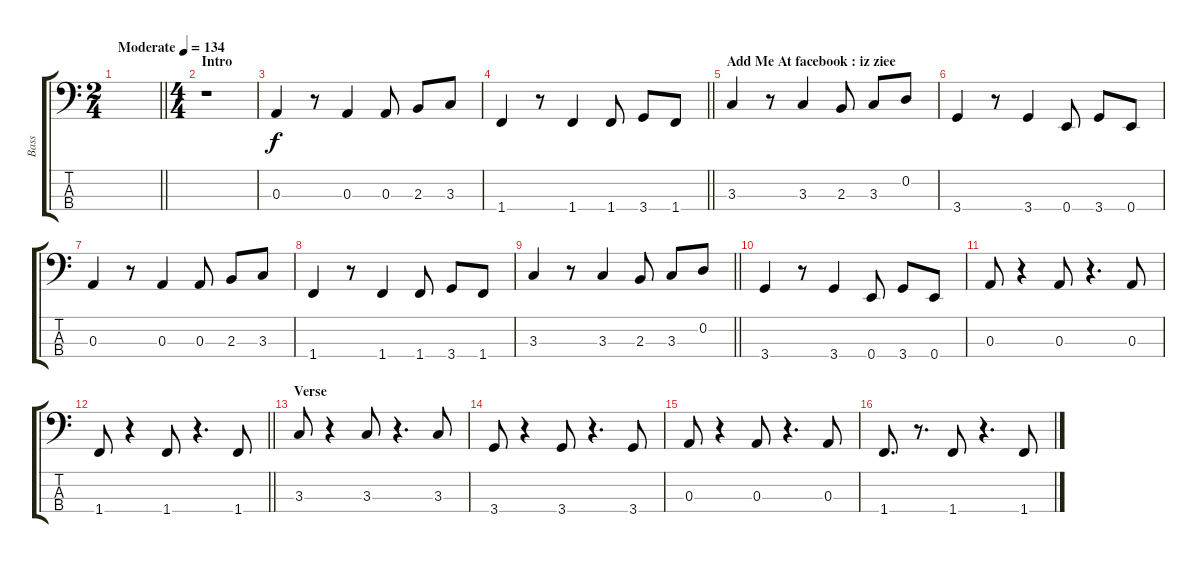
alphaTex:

\track ("Bass" "Bass") {instrument electricbassfinger}
\staff {score tabs}
\tuning (G2 D2 A1 E1) {hide}
\ts (2 4)
\tempo (134 "Moderate")
\clef f4
\barLineRight lightlight
\ks c
|
\ts (4 4)
\section ("" "Intro")
r.1 |
0.3.4 r.8 0.3.4 0.3.8 2.3.8 3.3.8 |
\barLineRight lightlight
1.4.4 r.8 1.4.4 1.4.8 3.4.8 1.4.8 |
\section ("" "Add Me At facebook : iz ziee")
3.3.4 r.8 3.3.4 2.3.8 3.3.8 0.2.8 |
3.4.4 r.8 3.4.4 0.4.8 3.4.8 0.4.8 |
0.3.4 r.8 0.3.4 0.3.8 2.3.8 3.3.8 |
1.4.4 r.8 1.4.4 1.4.8 3.4.8 1.4.8 |
\barLineRight lightlight
3.3.4 r.8 3.3.4 2.3.8 3.3.8 0.2.8 |
3.4.4 r.8 3.4.4 0.4.8 3.4.8 0.4.8 |
0.3.8 r.4 0.3.8 r.4{d} 0.3.8 |
\barLineRight lightlight
1.4.8 r.4 1.4.8 r.4{d} 1.4.8 |
\section ("" "Verse")
3.3.8 r.4 3.3.8 r.4{d} 3.3.8 |
3.4.8 r.4 3.4.8 r.4{d} 3.4.8 |
0.3.8 r.4 0.3.8 r.4{d} 0.3.8 |
1.4.8{d} r.8{d} 1.4.8 r.4{d} 1.4.8
